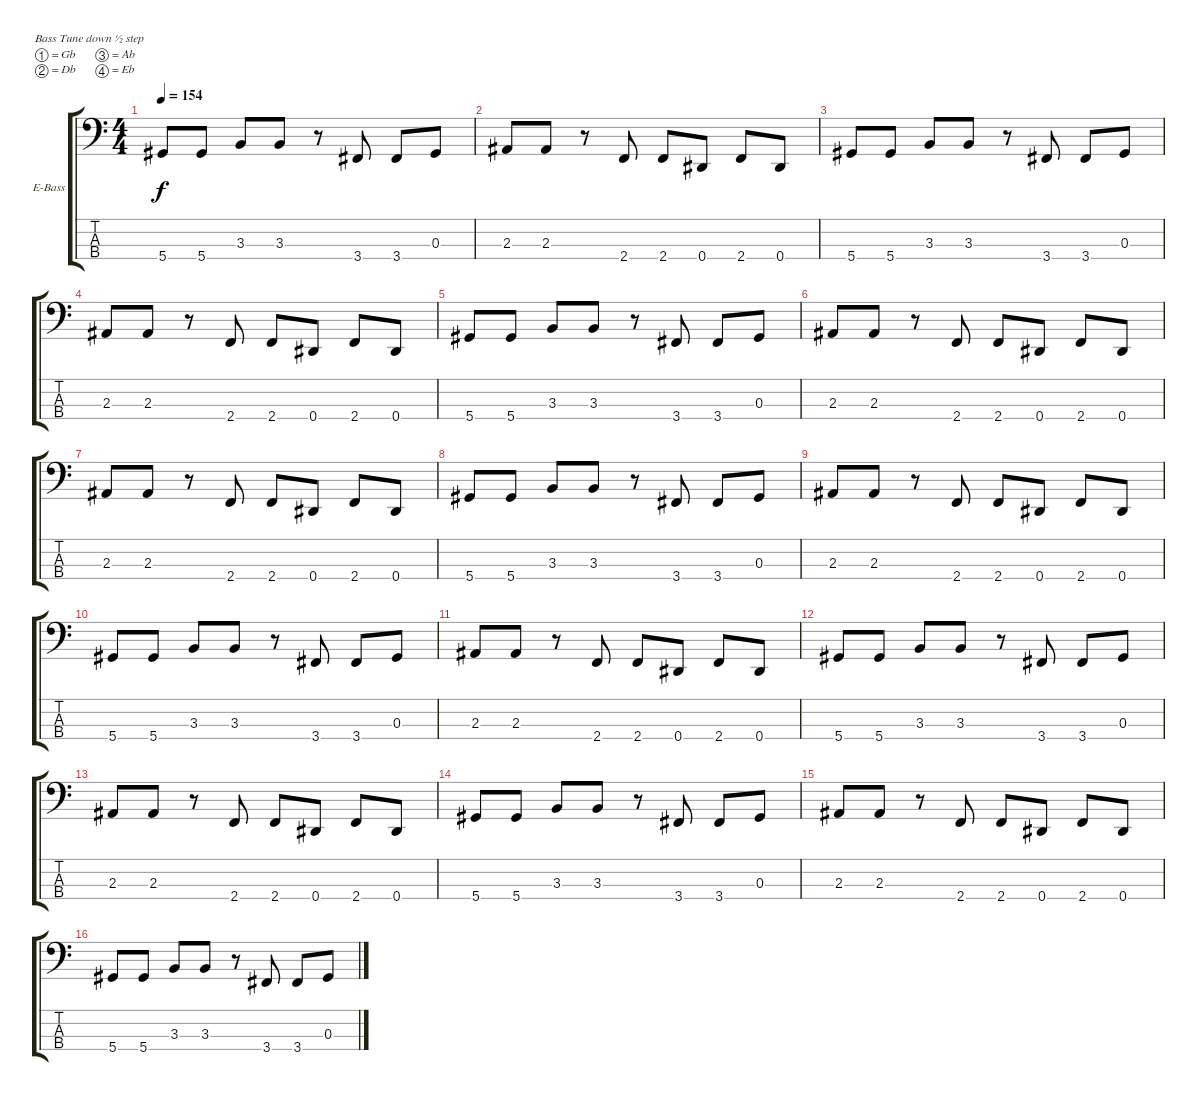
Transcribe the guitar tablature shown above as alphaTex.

\defaultSystemsLayout 4
\bracketExtendMode groupsimilarinstruments
\firstSystemTrackNameOrientation horizontal
\otherSystemsTrackNameOrientation horizontal
\track ("Electric Bass" "E-Bass") {instrument electricbassfinger}
\staff {score tabs}
\tuning (Gb2 Db2 Ab1 Eb1)
\ts (4 4)
\tempo 154
\clef f4
\ks c
5.4.8{dy f} 5.4.8 3.3.8 3.3.8 r.8 3.4.8 3.4.8 0.3.8 |
2.3.8 2.3.8 r.8 2.4.8 2.4.8 0.4.8 2.4.8 0.4.8 |
5.4.8 5.4.8 3.3.8 3.3.8 r.8 3.4.8 3.4.8 0.3.8 |
2.3.8 2.3.8 r.8 2.4.8 2.4.8 0.4.8 2.4.8 0.4.8 |
5.4.8 5.4.8 3.3.8 3.3.8 r.8 3.4.8 3.4.8 0.3.8 |
2.3.8 2.3.8 r.8 2.4.8 2.4.8 0.4.8 2.4.8 0.4.8 |
2.3.8 2.3.8 r.8 2.4.8 2.4.8 0.4.8 2.4.8 0.4.8 |
5.4.8 5.4.8 3.3.8 3.3.8 r.8 3.4.8 3.4.8 0.3.8 |
2.3.8 2.3.8 r.8 2.4.8 2.4.8 0.4.8 2.4.8 0.4.8 |
5.4.8 5.4.8 3.3.8 3.3.8 r.8 3.4.8 3.4.8 0.3.8 |
2.3.8 2.3.8 r.8 2.4.8 2.4.8 0.4.8 2.4.8 0.4.8 |
5.4.8 5.4.8 3.3.8 3.3.8 r.8 3.4.8 3.4.8 0.3.8 |
2.3.8 2.3.8 r.8 2.4.8 2.4.8 0.4.8 2.4.8 0.4.8 |
5.4.8 5.4.8 3.3.8 3.3.8 r.8 3.4.8 3.4.8 0.3.8 |
2.3.8 2.3.8 r.8 2.4.8 2.4.8 0.4.8 2.4.8 0.4.8 |
5.4.8 5.4.8 3.3.8 3.3.8 r.8 3.4.8 3.4.8 0.3.8
